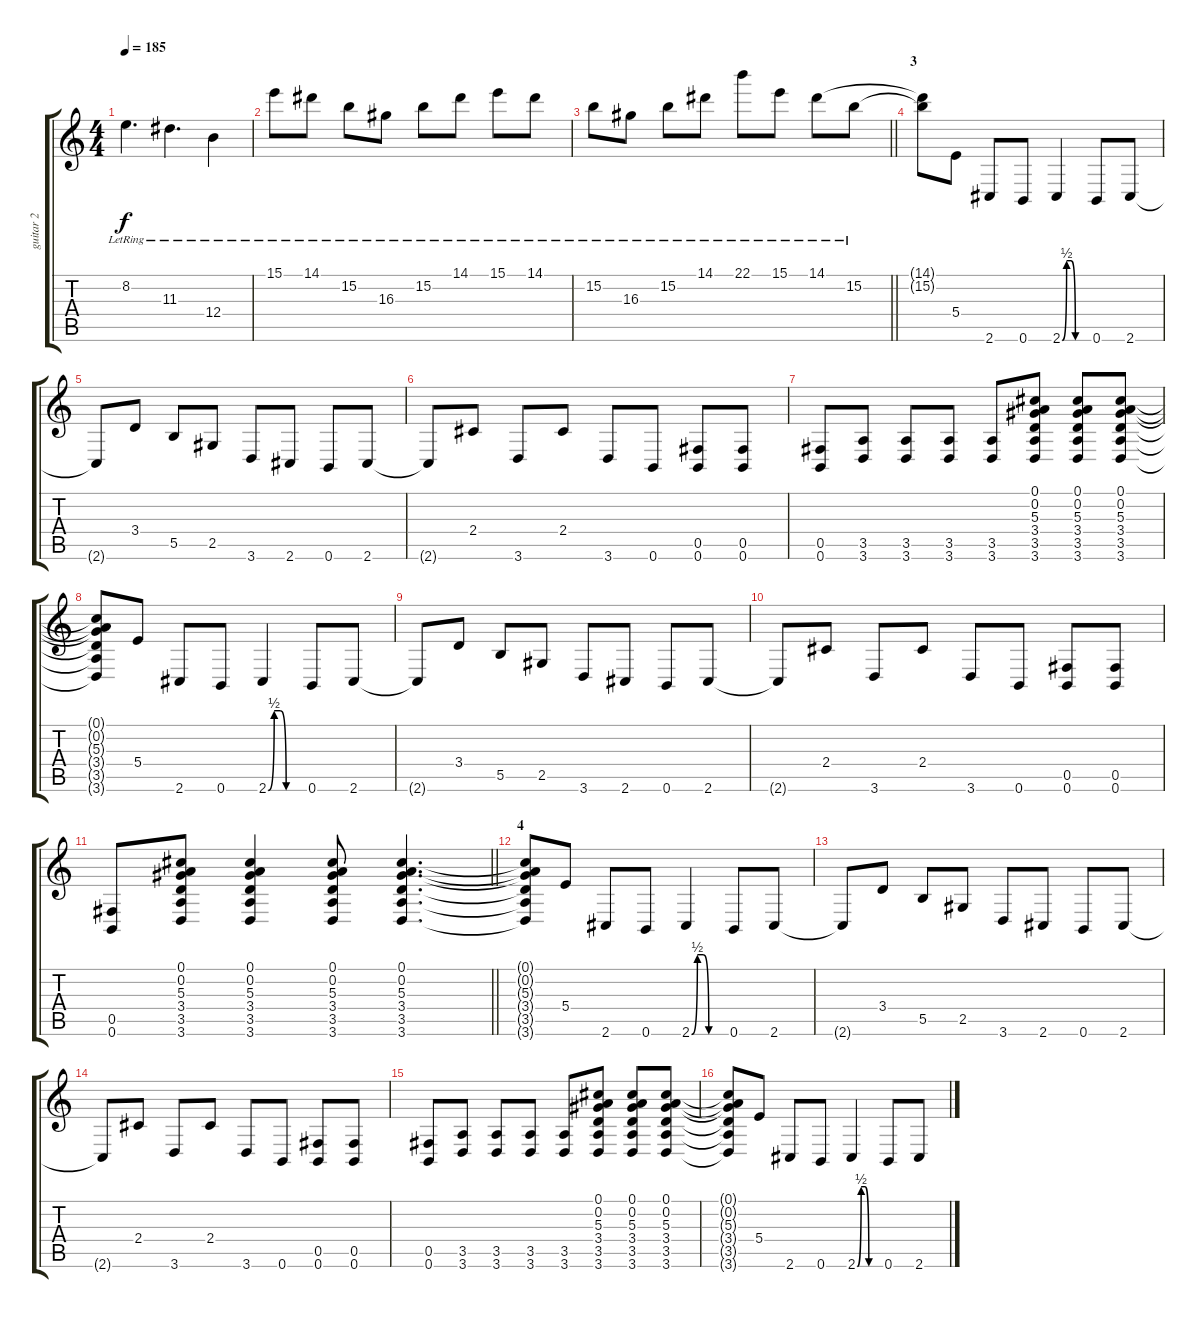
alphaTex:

\track ("guitar 2" "guitar 2") {instrument distortionguitar}
\staff {score tabs}
\tuning (Db4 Ab3 E3 B2 Gb2 B1) {hide}
\ts (4 4)
\tempo 185
\clef g2
\ks c
8.2{lr}.4{d dy f} 11.3{lr}.4{d} 12.4{lr}.4 |
15.1{lr}.8 14.1{lr}.8 15.2{lr}.8 16.3{lr}.8 15.2{lr}.8 14.1{lr}.8 15.1{lr}.8 14.1{lr}.8 |
\barLineRight lightlight
15.2{lr}.8 16.3{lr}.8 15.2{lr}.8 14.1{lr}.8 22.1{lr}.8 15.1{lr}.8 14.1{lr}.8 15.2{lr}.8 |
\section ("" "3")
(14.1{t} 15.2{t}).8 5.4.8 2.6.8 0.6.8 2.6{be (custom 0 0 10 2 20 2 30 0 60 0)}.4 0.6.8 2.6.8 |
2.6{t}.8 3.4.8 5.5.8 2.5.8 3.6.8 2.6.8 0.6.8 2.6.8 |
2.6{t}.8 2.4.8 3.6.8 2.4.8 3.6.8 0.6.8 (0.5 0.6).8 (0.5 0.6).8 |
(0.5 0.6).8 (3.5 3.6).8 (3.5 3.6).8 (3.5 3.6).8 (3.5 3.6).8 (0.1 0.2 5.3 3.4 3.5 3.6).8 (0.1 0.2 5.3 3.4 3.5 3.6).8 (0.1 0.2 5.3 3.4 3.5 3.6).8 |
(0.1{t} 0.2{t} 5.3{t} 3.4{t} 3.5{t} 3.6{t}).8 5.4.8 2.6.8 0.6.8 2.6{be (custom 0 0 10 2 20 2 30 0 60 0)}.4 0.6.8 2.6.8 |
2.6{t}.8 3.4.8 5.5.8 2.5.8 3.6.8 2.6.8 0.6.8 2.6.8 |
2.6{t}.8 2.4.8 3.6.8 2.4.8 3.6.8 0.6.8 (0.5 0.6).8 (0.5 0.6).8 |
\barLineRight lightlight
(0.5 0.6).8 (0.1 0.2 5.3 3.4 3.5 3.6).8 (0.1 0.2 5.3 3.4 3.5 3.6).4 (0.1 0.2 5.3 3.4 3.5 3.6).8 (0.1 0.2 5.3 3.4 3.5 3.6).4{d} |
\section ("" "4")
(0.1{t} 0.2{t} 5.3{t} 3.4{t} 3.5{t} 3.6{t}).8 5.4.8 2.6.8 0.6.8 2.6{be (custom 0 0 10 2 20 2 30 0 60 0)}.4 0.6.8 2.6.8 |
2.6{t}.8 3.4.8 5.5.8 2.5.8 3.6.8 2.6.8 0.6.8 2.6.8 |
2.6{t}.8 2.4.8 3.6.8 2.4.8 3.6.8 0.6.8 (0.5 0.6).8 (0.5 0.6).8 |
(0.5 0.6).8 (3.5 3.6).8 (3.5 3.6).8 (3.5 3.6).8 (3.5 3.6).8 (0.1 0.2 5.3 3.4 3.5 3.6).8 (0.1 0.2 5.3 3.4 3.5 3.6).8 (0.1 0.2 5.3 3.4 3.5 3.6).8 |
(0.1{t} 0.2{t} 5.3{t} 3.4{t} 3.5{t} 3.6{t}).8 5.4.8 2.6.8 0.6.8 2.6{be (custom 0 0 10 2 20 2 30 0 60 0)}.4 0.6.8 2.6.8
